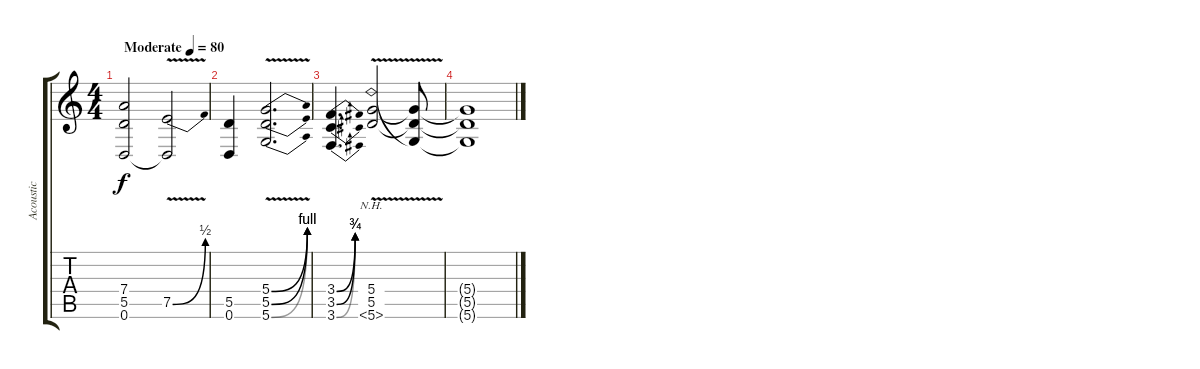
\track ("Acoustic" "Acoustic") {instrument acousticguitarsteel}
\staff {score tabs}
\tuning (E4 B3 G3 D3 A2 D2) {hide}
\ts (4 4)
\tempo (80 "Moderate")
\clef g2
\ks c
(7.4 5.5 0.6).2{dy f instrument acousticguitarsteel} (7.5{be (bend 0 0 60 2) v} 0.6{t}).2 |
(5.5 0.6).4 (5.4{be (bend 0 0 60 4) v} 5.5{be (bend 0 0 60 4) v} 5.6{be (bend 0 0 60 4) v}).2{d} |
(3.4{be (bend 0 0 60 3)} 3.5{be (bend 0 0 60 3)} 3.6{be (bend 0 0 60 3)}).4{d} (5.4{v} 5.5{v} 5.6{nh v}).2 (5.4{t} 5.5{t} 5.6{t}).8 |
(5.4{t} 5.5{t} 5.6{t}).1
